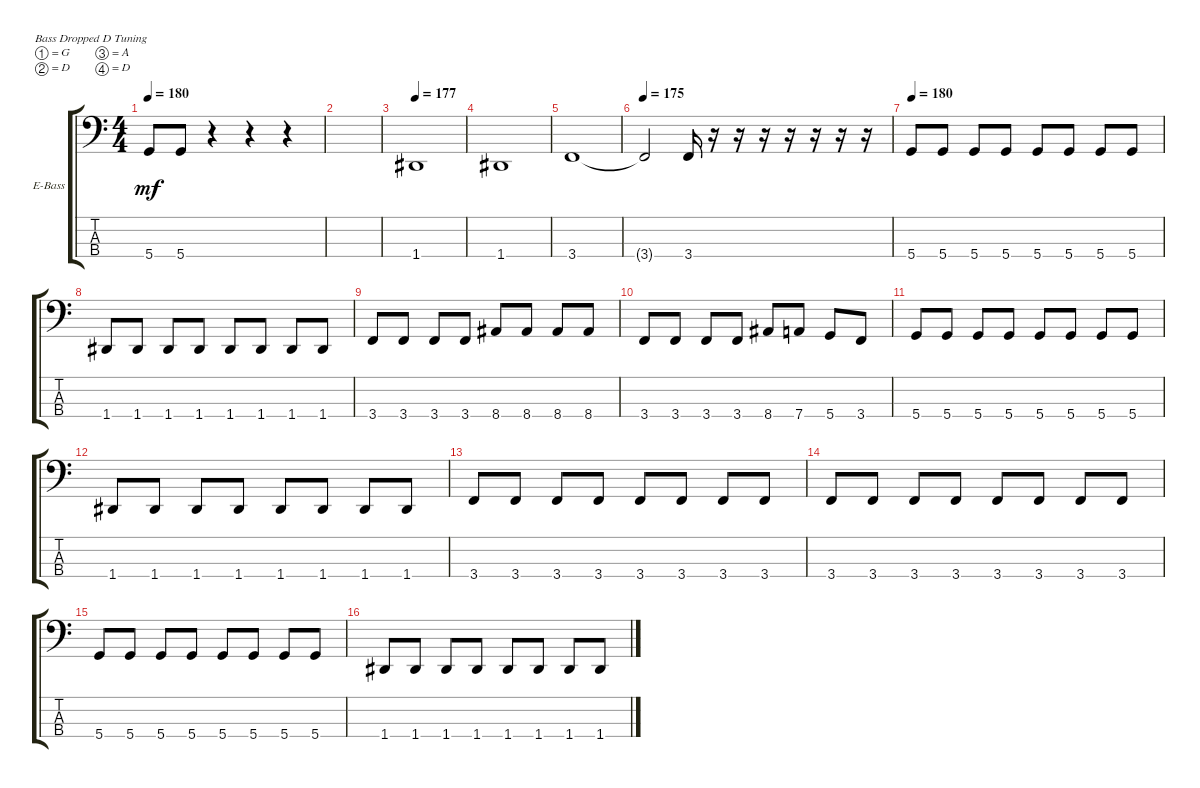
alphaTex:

\defaultSystemsLayout 4
\bracketExtendMode groupsimilarinstruments
\firstSystemTrackNameOrientation horizontal
\otherSystemsTrackNameOrientation horizontal
\track ("Electric Bass" "E-Bass") {instrument electricbassfinger}
\staff {score tabs}
\tuning (G2 D2 A1 D1)
\ts (4 4)
\tempo 180
\clef f4
\ks c
5.4.8{dy mf} 5.4.8 r.4 r.4 r.4 |
|
\tempo (177 0.00625)
1.4.1 |
1.4.1 |
3.4.1 |
\tempo 175
3.4{t}.2 3.4.16 r.16 r.16 r.16 r.16 r.16 r.16 r.16 |
\tempo (180 0.00625)
5.4.8 5.4.8 5.4.8 5.4.8 5.4.8 5.4.8 5.4.8 5.4.8 |
1.4.8 1.4.8 1.4.8 1.4.8 1.4.8 1.4.8 1.4.8 1.4.8 |
3.4.8 3.4.8 3.4.8 3.4.8 8.4.8 8.4.8 8.4.8 8.4.8 |
3.4.8 3.4.8 3.4.8 3.4.8 8.4.8 7.4.8 5.4.8 3.4.8 |
5.4.8 5.4.8 5.4.8 5.4.8 5.4.8 5.4.8 5.4.8 5.4.8 |
1.4.8 1.4.8 1.4.8 1.4.8 1.4.8 1.4.8 1.4.8 1.4.8 |
3.4.8 3.4.8 3.4.8 3.4.8 3.4.8 3.4.8 3.4.8 3.4.8 |
3.4.8 3.4.8 3.4.8 3.4.8 3.4.8 3.4.8 3.4.8 3.4.8 |
5.4.8 5.4.8 5.4.8 5.4.8 5.4.8 5.4.8 5.4.8 5.4.8 |
1.4.8 1.4.8 1.4.8 1.4.8 1.4.8 1.4.8 1.4.8 1.4.8
